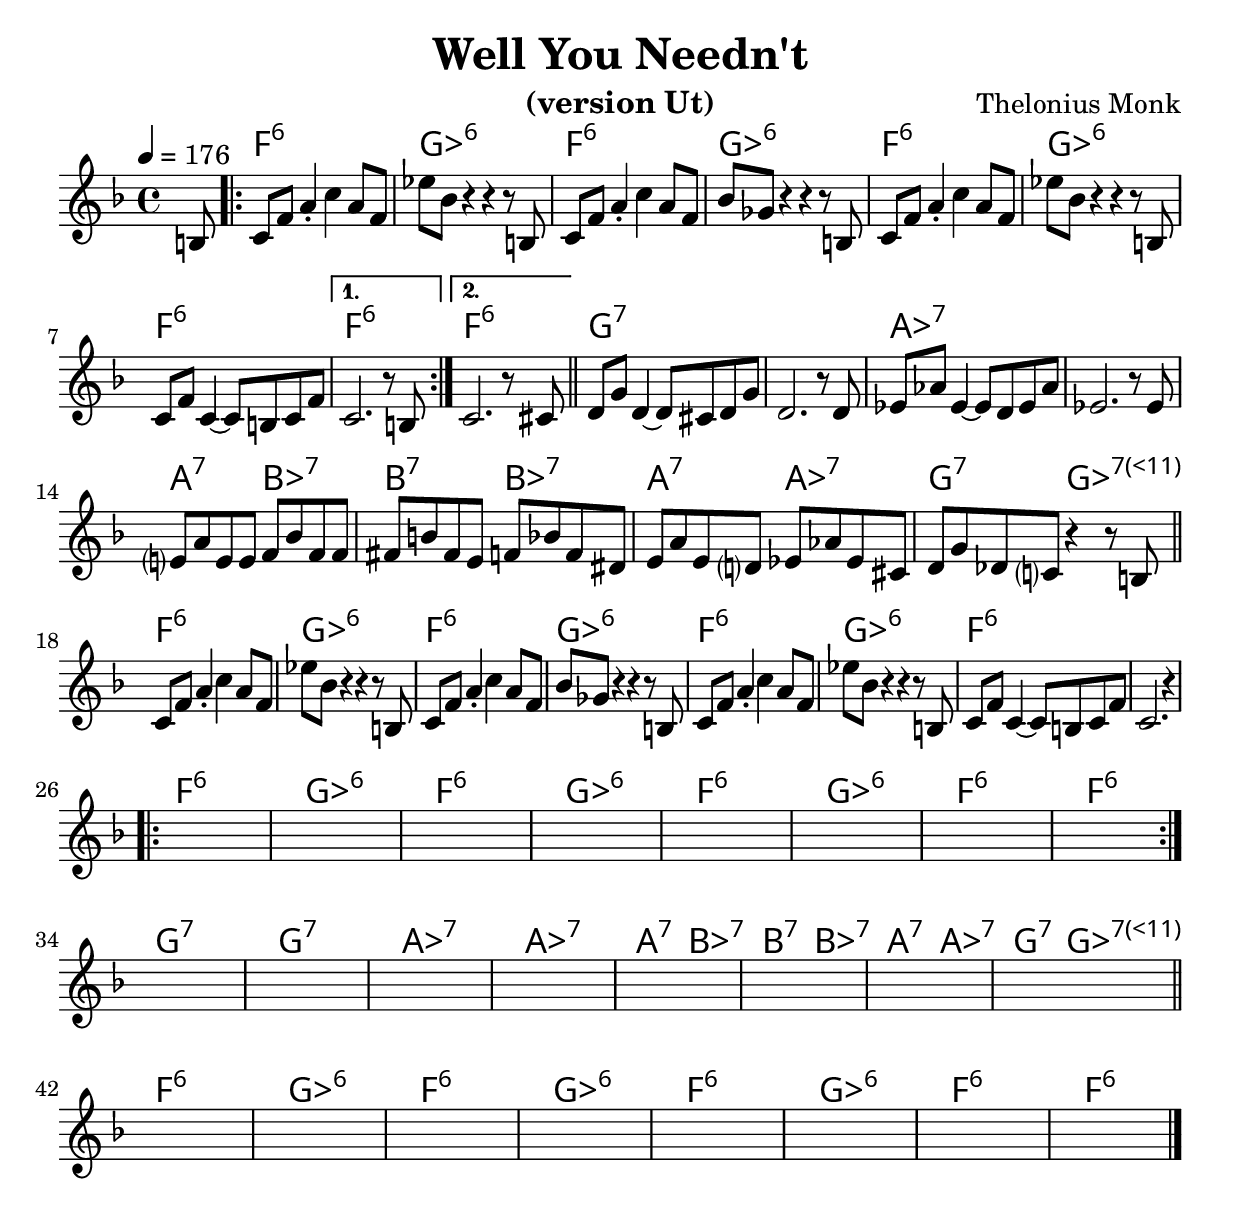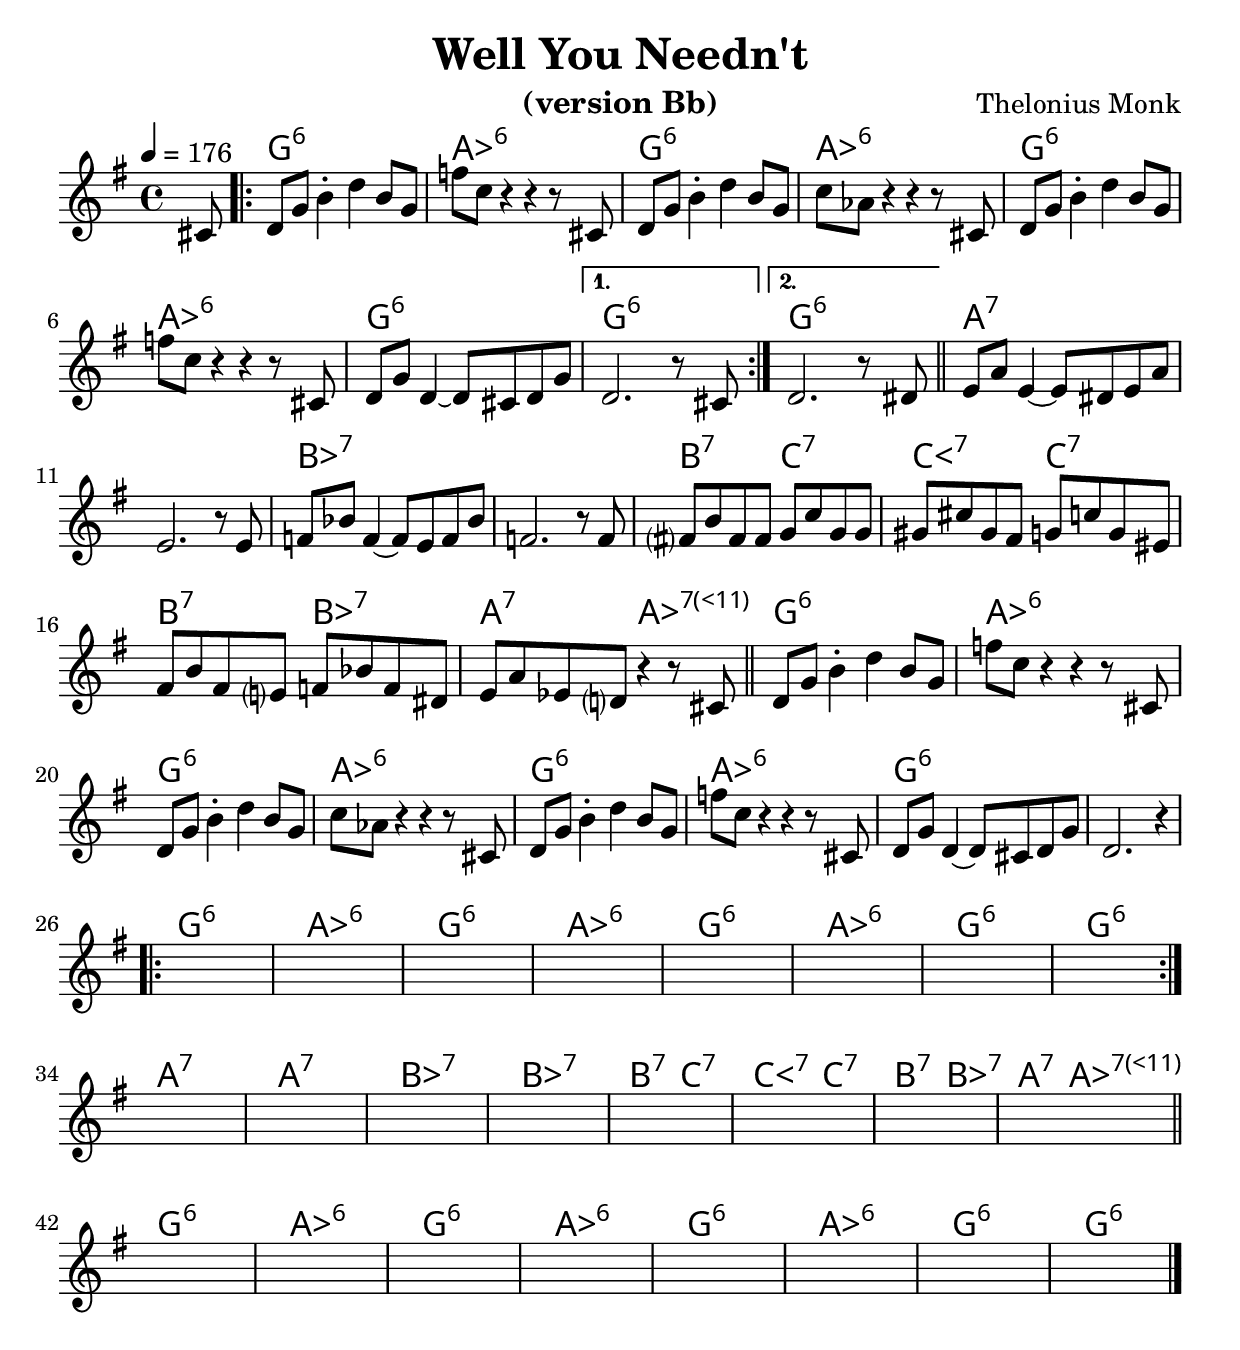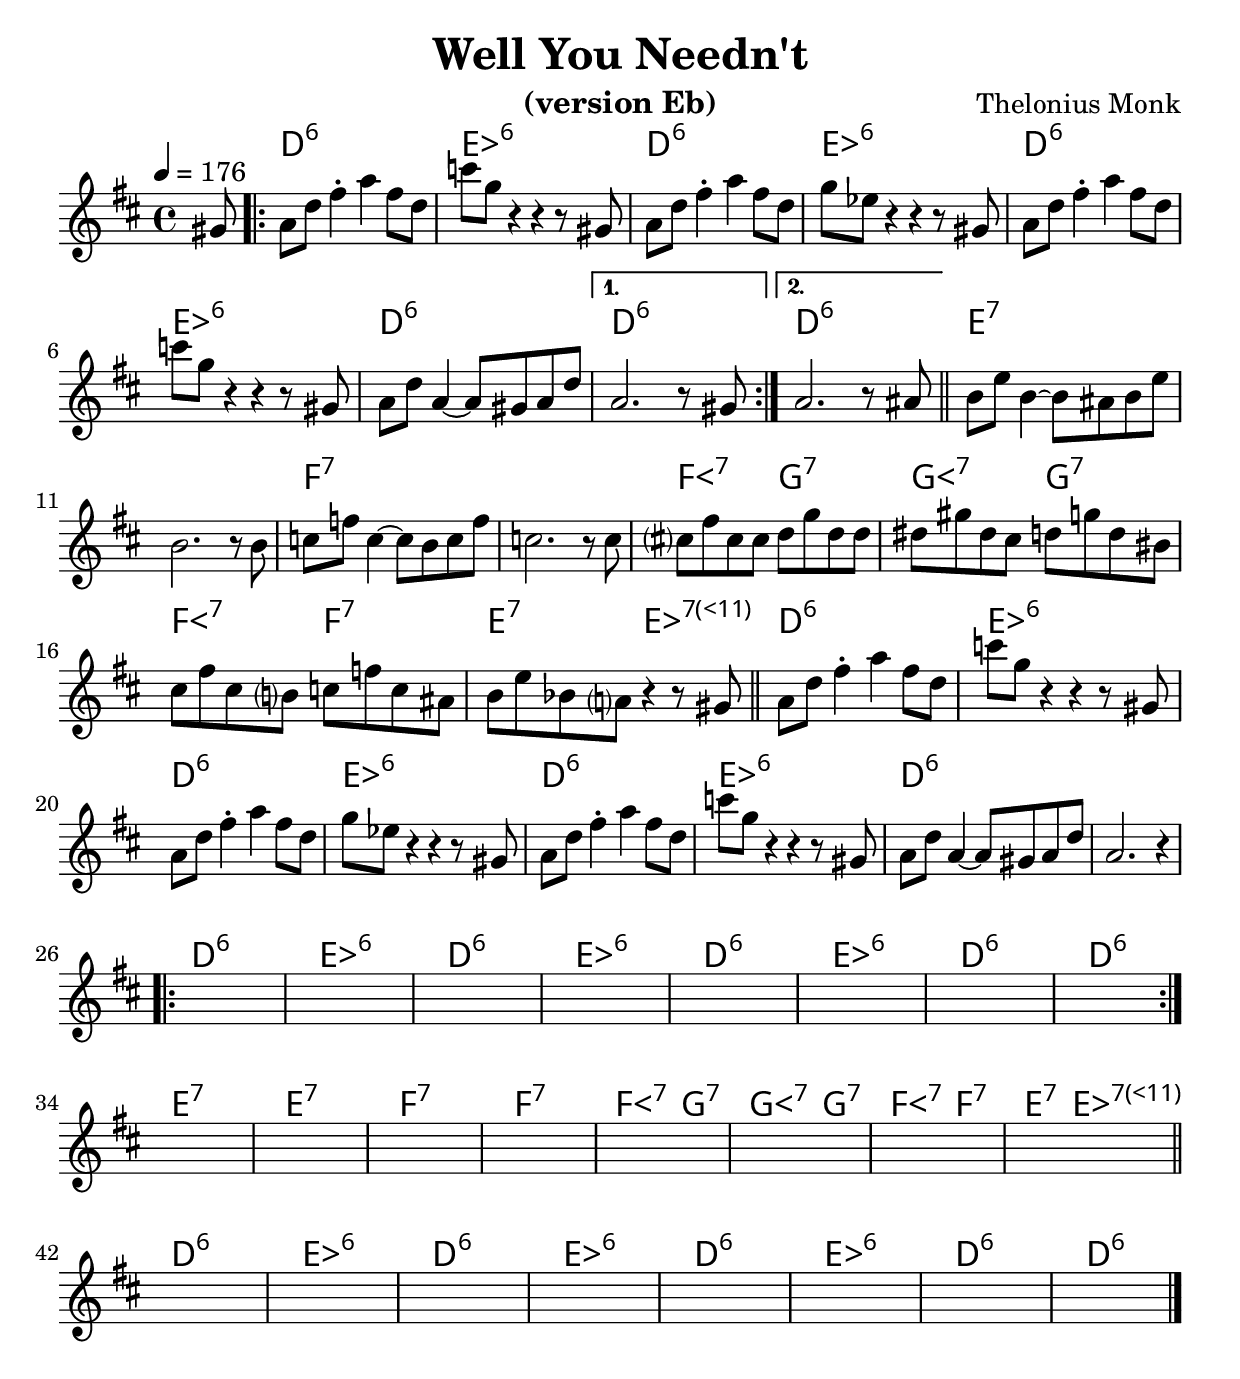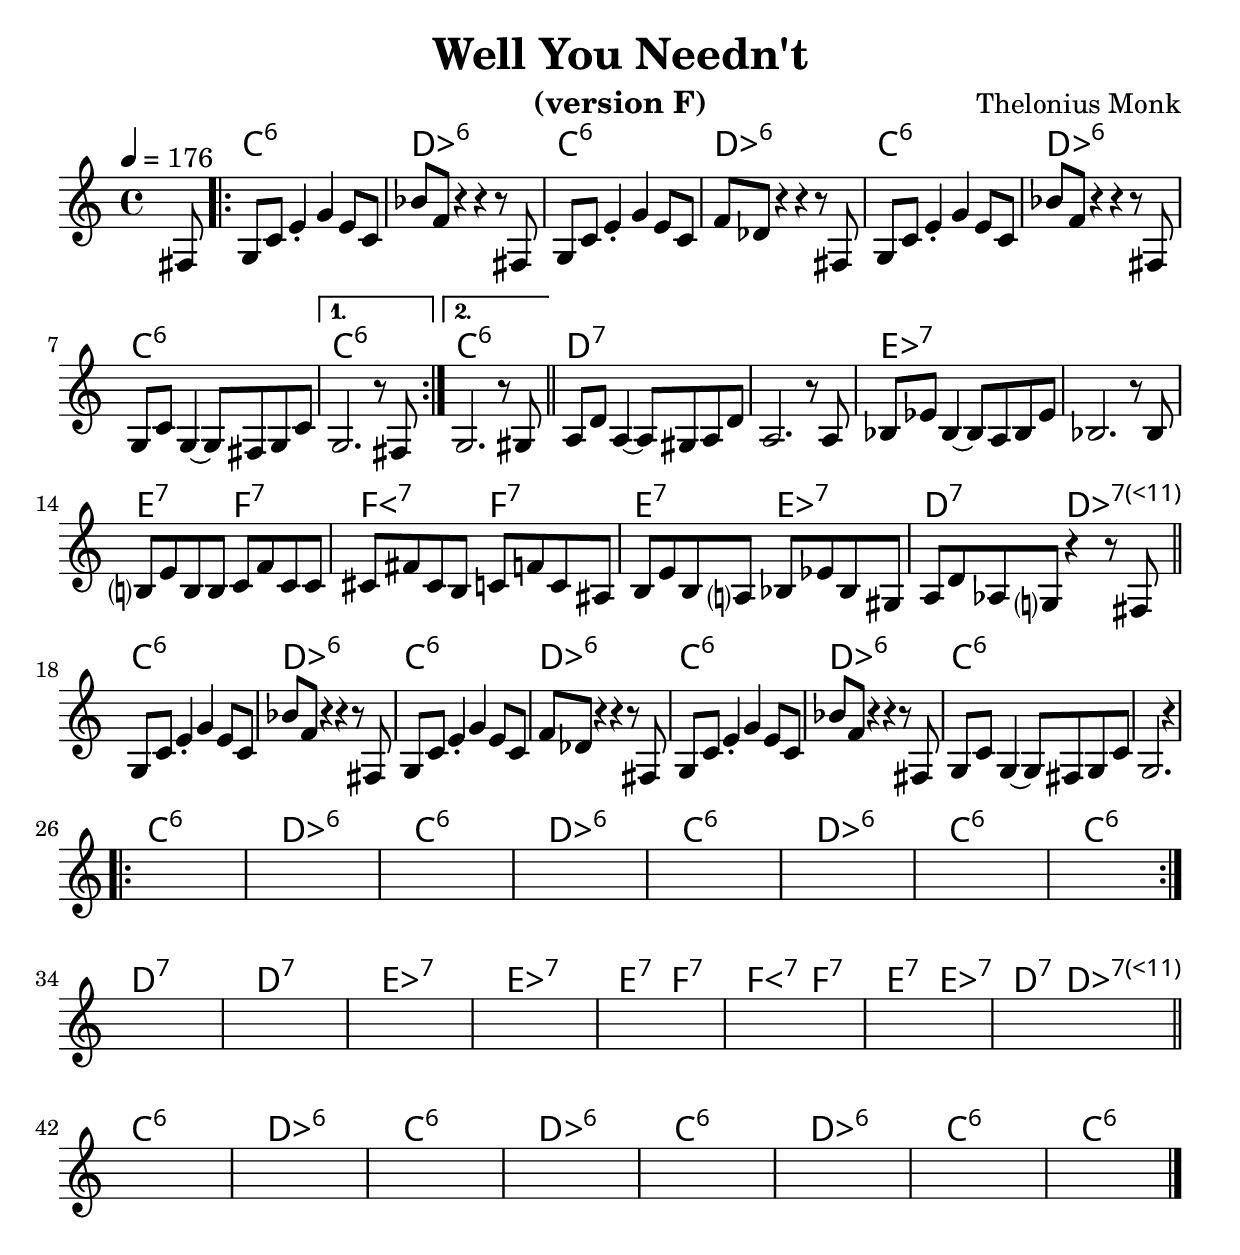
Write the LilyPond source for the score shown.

% Created on Mon Sep 20 15:23:38 CEST 2010
\version "2.22.0"

#(set-global-staff-size 24)
#(set-default-paper-size "a4")

\include "utils/AccordsJazzDefs.ly"

\paper { indent = 0\cm} 


\header {
	title = "Well You Needn't" 
 	composer = "Thelonius Monk"
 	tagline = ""

}


accords = \chords {
	\partial 8 s8
	\repeat volta 2 {
		f1:6 ges:6
		f1:6 ges:6
		f1:6 ges:6
		f1:6
	}
	\alternative {{f1:6}{f1:6}}
	g:7 s aes:7 s
	a2:7 bes:7 b:7 bes:7 a:7 aes:7 g:7 ges:7.11+
	f1:6 ges:6
	f1:6 ges:6
	f1:6 ges:6
	f1:6 s
	%c1:m7.5+.9+ % un accord
	%es:m7 % un deuxiÃƒÂ¨me
	\repeat volta 2 {
		f1:6 ges:6
		f1:6 ges:6
		f1:6 ges:6
		f1:6 f:6
	}
	g:7 g:7 aes:7 aes:7
	a2:7 bes:7 b:7 bes:7 a:7 aes:7 g:7 ges:7.11+
	f1:6 ges:6
	f1:6 ges:6
	f1:6 ges:6
	f1:6 f1:6
}

staffViolon = \new Staff {
	\time 4/4
	\tempo 4 = 176 
	\set Staff.midiInstrument = "trumpet"
	\key f \major
	\clef treble
	\accidentalStyle modern-cautionary
	\relative c' { 	
 % Type notes here 
\compressEmptyMeasures
%\set Timing.beamExceptions = #'()
\partial 8 b8
\repeat volta 2 {
	c f a4-. c a8 f
	es' bes r4 r r8 b,
	c f a4-. c a8 f
	bes ges r4 r r8 b,8
	c f a4-. c a8 f
	es' bes r4 r r8 b,
	c f c4~ c8 b c f
}
\alternative {{c2. r8 b}{c2. r8 cis}}
\bar "||"
d g d4~ d8 cis d g d2. r8 d
es aes es4~ es8 d es aes es2. r8 es
e a e e f bes f f
fis b fis e f bes f dis
e a e d es aes es cis
d g des c r4 r8 b
\bar "||"
	c f a4-. c a8 f
	es' bes r4 r r8 b,
	c f a4-. c a8 f
	bes ges r4 r r8 b,8
	c f a4-. c a8 f
	es' bes r4 r r8 b,
	c f c4~ c8 b c f
c2. r4
\break
\repeat volta 2 {s1 s s s s s s s} \break
s s s s s s s s \bar "||" \break
s s s s s s s s \bar "|."
%c4^\markup{Essai} cis c cis
%\mark \markup {\musicglyph "scripts.coda" }
%c cis c c
	}
}

theme = \staffViolon

\include "utils/books.ly"
